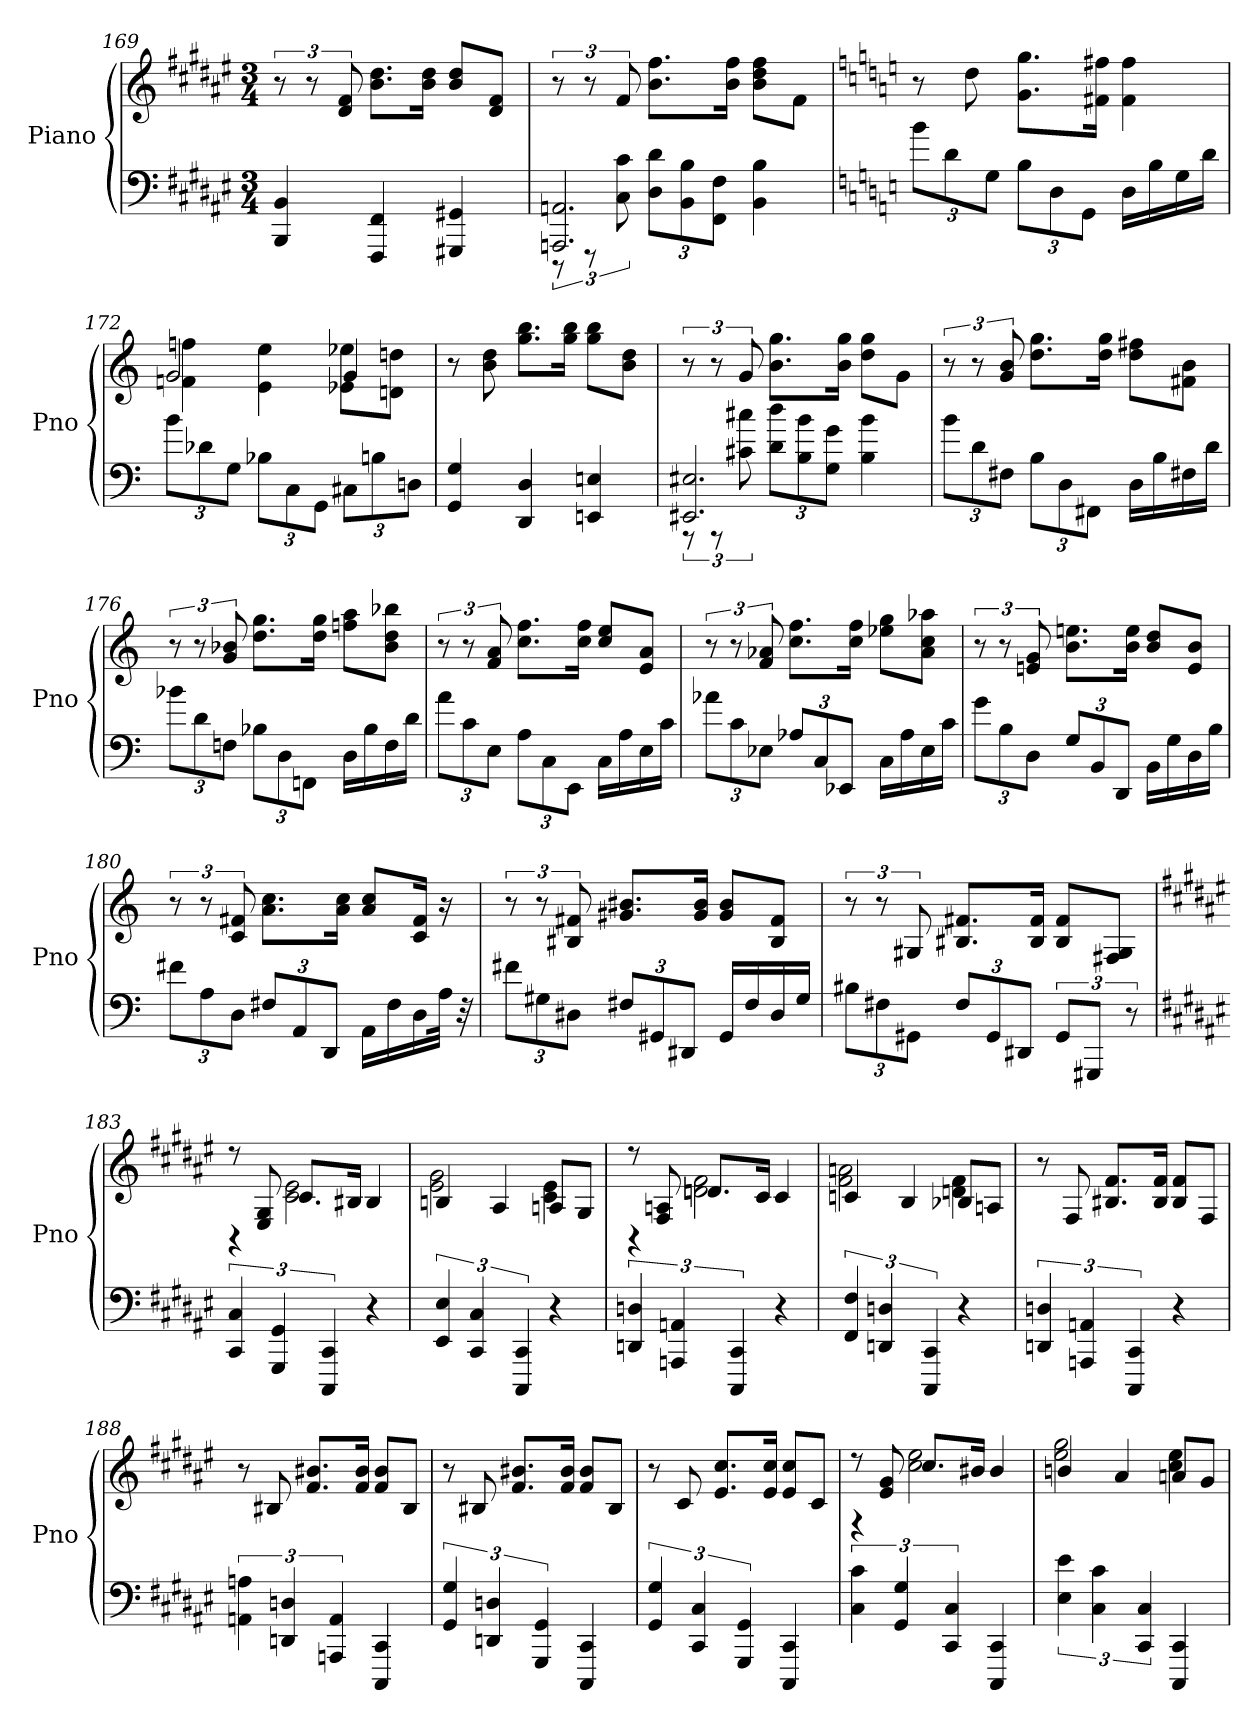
**kern	**kern
*part1	*part1
*staff2	*staff1
*I"Piano	*
*I'Pno	*
*clefF4	*clefG2
*k[f#c#g#d#a#e#]	*k[f#c#g#d#a#e#]
*M3/4	*M3/4
=169	=169
4BBB 4BB	12r
.	12r
.	12d# 12f#
4FFF# 4FF#	8.b 8.dd#L
.	16b 16dd#Jk
4GGG#X 4GG#X	8b 8dd#L
.	8d# 8f#J
=170	=170
*^	*
2.AAAn 2.AAn	12r	12r
.	12r	12r
.	12C# 12c#	12f#
.	12D# 12d#L	8.b 8.ff#L
.	12BB 12B	.
.	12FF# 12F#J	.
.	.	16b 16ff#Jk
.	4BB 4B	8b 8dd# 8ff#L
.	.	8f#J
*v	*v	*
=171	=171
*k[]	*k[]
12bL	8r
12d	.
.	8dd
12GJ	.
12BL	8.g 8.ggL
12D	.
12GGJ	.
.	16f#X 16ff#XJk
16DLL	4f# 4ff#
16B	.
16G	.
16dJJ	.
=172	=172
*	*^
12bL	2g	4fn 4ffn
12d-X	.	.
12GJ	.	.
12B-XL	.	4e 4ee
12C	.	.
12GGJ	.	.
12C#XL	4g	8e-X 8ee-XL
12Bn	.	.
.	.	8dn 8ddnJ
12DnJ	.	.
*	*v	*v
=173	=173
4GG 4G	8r
.	8b 8dd
4DD 4D	8.gg 8.bbL
.	16gg 16bbJk
4EEn 4En	8gg 8bbL
.	8b 8ddJ
=174	=174
*^	*
2.EE#X 2.E#X	12r	12r
.	12r	12r
.	12c#X 12cc#X	12g
.	12d 12ddL	8.b 8.ggL
.	12B 12b	.
.	12G 12gJ	.
.	.	16b 16ggJk
.	4B 4b	8dd 8ggL
.	.	8gJ
*v	*v	*
=175	=175
12bL	12r
12d	12r
12F#XJ	12g 12b
12BL	8.dd 8.ggL
12D	.
12FF#XJ	.
.	16dd 16ggJk
16DLL	8dd 8ff#XL
16B	.
16F#X	8f#X 8bJ
16dJJ	.
=176	=176
12b-XL	12r
12d	12r
12FnJ	12g 12b-X
12B-XL	8.dd 8.ggL
12D	.
12FFnJ	.
.	16dd 16ggJk
16DLL	8ffn 8aaL
16B-	.
16F	8b- 8dd 8bb-XJ
16dJJ	.
=177	=177
12aL	12r
12c	12r
12EJ	12f 12a
12A\L	8.cc 8.ffL
12C	.
12EEJ	.
.	16cc 16ffJk
16CLL	8cc 8eeL
16A	.
16E	8e 8aJ
16cJJ	.
=178	=178
12a-XL	12r
12c	12r
12E-XJ	12f 12a-X
12A-XL	8.cc 8.ffL
12C	.
12EE-XJ	.
.	16cc 16ffJk
16CLL	8ee-X 8ggL
16A-	.
16E-	8a- 8cc 8aa-XJ
16cJJ	.
=179	=179
12gL	12r
12B	12r
12DJ	12en 12g
12GL	8.b 8.eenL
12BB	.
12DDJ	.
.	16b 16eeJk
16BBLL	8b 8ddL
16G	.
16D	8e 8bJ
16BJJ	.
=180	=180
12f#XL	12r
12A	12r
12DJ	12c 12f#X
12F#XL	8.a 8.ccL
12AA	.
12DDJ	.
.	16a 16ccJk
16AALL	8a 8ccL
16F#	.
16D	16c 16f#Jk
32AJJk	16r
32r	.
=181	=181
12f#XL	12r
12G#X	12r
12D#XJ	12B#X 12f#X
12F#XL	8.g#X 8.b#XL
12GG#X	.
12DD#XJ	.
.	16g# 16b#Jk
16GG#LL	8g# 8b#L
16F#	.
16D#	8B# 8f#J
16G#JJ	.
=182	=182
12B#XL	12r
12F#X	12r
12GG#XJ	12G#X
12F#L	8.B#X 8.f#XL
12GG#	.
12DD#XJ	.
.	16B# 16f#Jk
12GG#L	8B# 8f#L
12GGG#XJ	.
.	8F#X 8G#J
12r	.
=183	=183
*k[f#c#g#d#a#e#]	*k[f#c#g#d#a#e#]
*	*^
6CC# 6C#	8r	4r
.	8E# 8G#	.
6GGG# 6GG#	.	.
.	8.c#L	2c# 2e#
6CCC# 6CC#	.	.
.	16B#XJk	.
4r	4B#	.
=184	=184	=184
6EE# 6E#	4Bn	2e# 2g#
6CC# 6C#	.	.
.	4A#	.
6CCC# 6CC#	.	.
4r	8AnL	4c# 4e#
.	8G#J	.
=185	=185	=185
6DDn 6Dn	8r	4r
.	8F# 8An	.
6AAAn 6AAn	.	.
.	8.dnL	2dn 2f#
6CCC# 6CC#	.	.
.	16c#Jk	.
4r	4c#	.
=186	=186	=186
6FF# 6F#	4cn	2f# 2an
6DDn 6Dn	.	.
.	4B	.
6CCC# 6CC#	.	.
4r	8B-XL	4dn 4f#
.	8AnJ	.
*	*v	*v
=187	=187
6DDn 6Dn	8r
.	8F#
6AAAn 6AAn	.
.	8.B#X 8.f#L
6CCC# 6CC#	.
.	16B# 16f#Jk
4r	8B# 8f#L
.	8F#J
=188	=188
6AAn 6An	8r
.	8B#X
6DDn 6Dn	.
.	8.f# 8.b#XL
6AAAn 6AA	.
.	16f# 16b#Jk
4CCC# 4CC#	8f# 8b#L
.	8B#J
=189	=189
6GG# 6G#	8r
.	8B#X
6DDn 6Dn	.
.	8.f# 8.b#XL
6GGG# 6GG#	.
.	16f# 16b#Jk
4CCC# 4CC#	8f# 8b#L
.	8B#J
=190	=190
6GG# 6G#	8r
.	8c#
6CC# 6C#	.
.	8.e# 8.cc#L
6GGG# 6GG#	.
.	16e# 16cc#Jk
4CCC# 4CC#	8e# 8cc#L
.	8c#J
=191	=191
*	*^
6C# 6c#	8r	4r
.	8e# 8g#	.
6GG# 6G#	.	.
.	8.cc#L	2cc# 2ee#
6CC# 6C#	.	.
.	16b#XJk	.
4CCC# 4CC#	4b#	.
=192	=192	=192
6E# 6e#	4bn	2ee# 2gg#
6C# 6c#	.	.
.	4a#	.
6CC# 6C#	.	.
4CCC# 4CC#	8anL	4cc# 4ee#
.	8g#J	.
*	*v	*v
=	=
*-	*-
